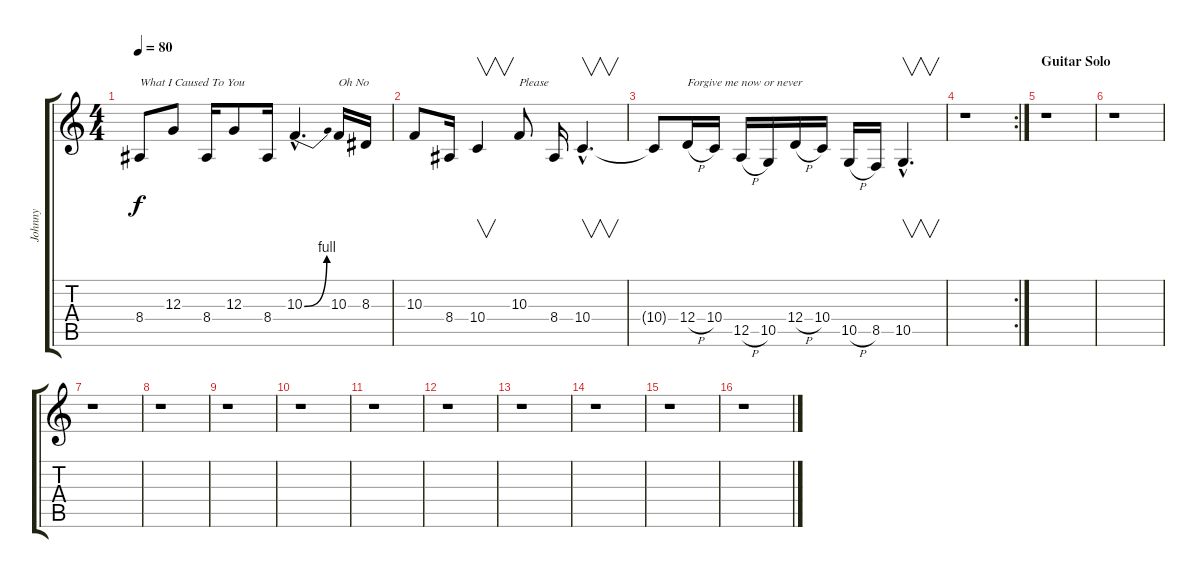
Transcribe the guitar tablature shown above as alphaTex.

\track ("Johnny" "Johnny") {instrument pad4choir}
\staff {score tabs}
\tuning (E4 B3 G3 D3 A2 E2) {hide}
\ts (4 4)
\tempo 80
\clef g2
\ks c
8.4.8{txt "What I Caused To You" dy f} 12.3.8 8.4.16 12.3.8 8.4.16 10.3{be (bend 0 0 60 4) hac}.4{d} 10.3.16{txt "Oh No"} 8.3.16 |
10.3.8 8.4.16 10.4.4{v} 10.3.8{txt "Please"} 8.4.16 10.4{hac}.4{v d} |
10.4{t}.8 12.4{h}.16{txt "Forgive me now or never"} 10.4.16 12.5{h}.16 10.5.16 12.4{h}.16 10.4.16 10.5{h}.16 8.5.16 10.5{hac}.4{v d} |
\rc 2
r.1 |
\section ("" "Guitar Solo")
r.1 |
r.1 |
r.1 |
r.1 |
r.1 |
r.1 |
r.1 |
r.1 |
r.1 |
r.1 |
r.1 |
r.1
